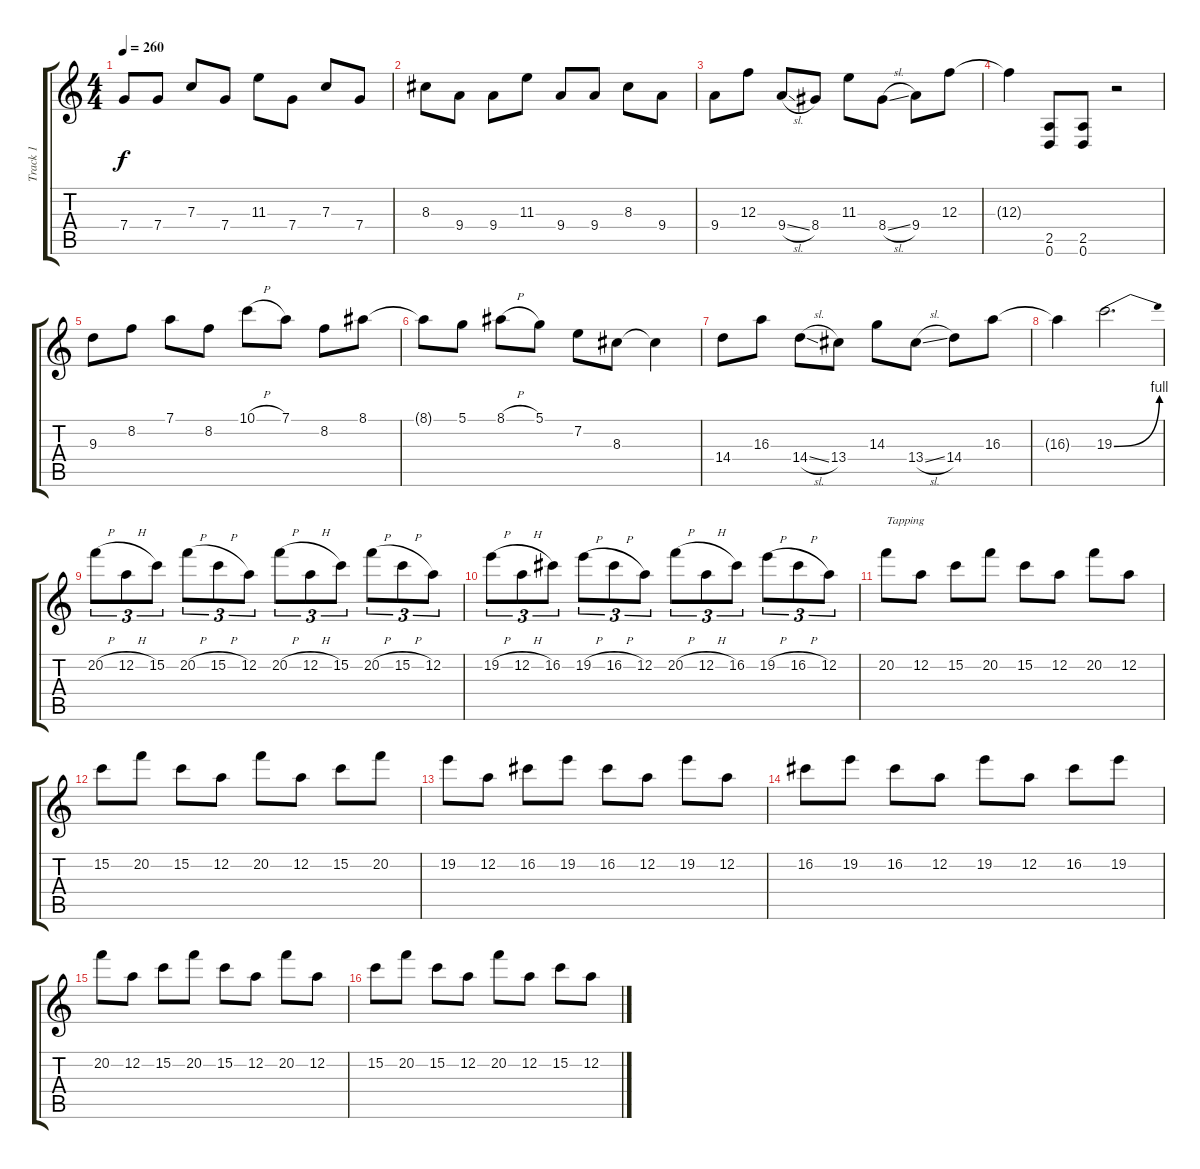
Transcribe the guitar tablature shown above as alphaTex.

\track ("Track 1" "Track 1") {instrument distortionguitar}
\staff {score tabs}
\tuning (D4 A3 F3 C3 G2 D2) {hide}
\ts (4 4)
\tempo 260
\clef g2
\ks c
7.4.8{dy f} 7.4.8 7.3.8 7.4.8 11.3.8 7.4.8 7.3.8 7.4.8 |
8.3.8 9.4.8 9.4.8 11.3.8 9.4.8 9.4.8 8.3.8 9.4.8 |
9.4.8 12.3.8 9.4{sl}.8 8.4.8 11.3.8 8.4{sl}.8 9.4.8 12.3.8 |
12.3{t}.4 (2.5 0.6).8 (2.5 0.6).8 r.2 |
9.3.8 8.2.8 7.1.8 8.2.8 10.1{h}.8 7.1.8 8.2.8 8.1.8 |
8.1{t}.8 5.1.8 8.1{h}.8 5.1.8 7.2.8 8.3.8 8.3{t}.4 |
14.4.8 16.3.8 14.4{sl}.8 13.4.8 14.3.8 13.4{sl}.8 14.4.8 16.3.8 |
16.3{t}.4 19.3{be (bend 0 0 60 4)}.2{d} |
20.2{h}.8{tu (3 2)} 12.2{h}.8{tu (3 2)} 15.2.8{tu (3 2)} 20.2{h}.8{tu (3 2)} 15.2{h}.8{tu (3 2)} 12.2.8{tu (3 2)} 20.2{h}.8{tu (3 2)} 12.2{h}.8{tu (3 2)} 15.2.8{tu (3 2)} 20.2{h}.8{tu (3 2)} 15.2{h}.8{tu (3 2)} 12.2.8{tu (3 2)} |
19.2{h}.8{tu (3 2)} 12.2{h}.8{tu (3 2)} 16.2.8{tu (3 2)} 19.2{h}.8{tu (3 2)} 16.2{h}.8{tu (3 2)} 12.2.8{tu (3 2)} 20.2{h}.8{tu (3 2)} 12.2{h}.8{tu (3 2)} 16.2.8{tu (3 2)} 19.2{h}.8{tu (3 2)} 16.2{h}.8{tu (3 2)} 12.2.8{tu (3 2)} |
20.2.8{txt "Tapping"} 12.2.8 15.2.8 20.2.8 15.2.8 12.2.8 20.2.8 12.2.8 |
15.2.8 20.2.8 15.2.8 12.2.8 20.2.8 12.2.8 15.2.8 20.2.8 |
19.2.8 12.2.8 16.2.8 19.2.8 16.2.8 12.2.8 19.2.8 12.2.8 |
16.2.8 19.2.8 16.2.8 12.2.8 19.2.8 12.2.8 16.2.8 19.2.8 |
20.2.8 12.2.8 15.2.8 20.2.8 15.2.8 12.2.8 20.2.8 12.2.8 |
15.2.8 20.2.8 15.2.8 12.2.8 20.2.8 12.2.8 15.2.8 12.2.8
